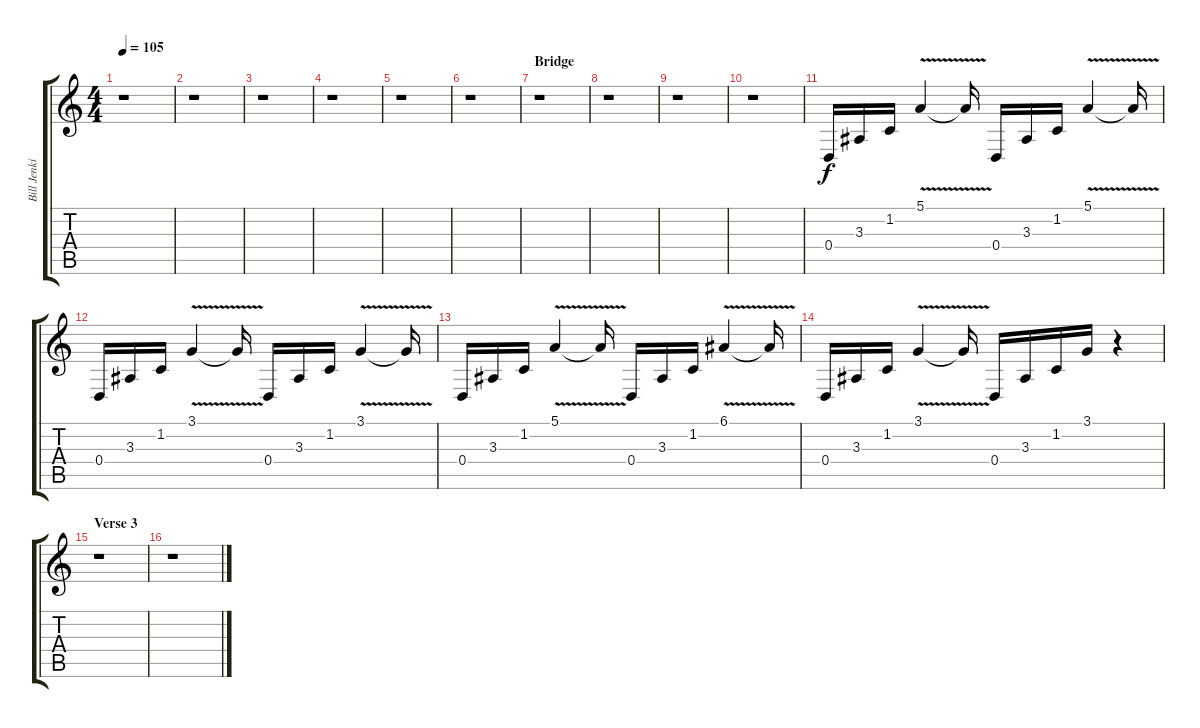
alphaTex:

\track ("Bill Jenkins [Lead]" "Bill Jenki") {instrument lead2sawtooth}
\staff {score tabs}
\tuning (E4 B3 G3 D3 A2 E2) {hide}
\ts (4 4)
\tempo 105
\clef g2
\ks c
r.1{dy f} |
r.1 |
r.1 |
r.1 |
r.1 |
r.1 |
\section ("" "Bridge ")
r.1 |
r.1 |
r.1 |
r.1 |
0.4.16 3.3.16 1.2.16 5.1{v}.4 5.1{t}.16 0.4.16 3.3.16 1.2.16 5.1{v}.4 5.1{t}.16 |
0.4.16 3.3.16 1.2.16 3.1{v}.4 3.1{t}.16 0.4.16 3.3.16 1.2.16 3.1{v}.4 3.1{t}.16 |
0.4.16 3.3.16 1.2.16 5.1{v}.4 5.1{t}.16 0.4.16 3.3.16 1.2.16 6.1{v}.4 6.1{t}.16 |
0.4.16 3.3.16 1.2.16 3.1{v}.4 3.1{t}.16 0.4.16 3.3.16 1.2.16 3.1.16 r.4 |
\section ("" "Verse 3 ")
r.1 |
r.1
